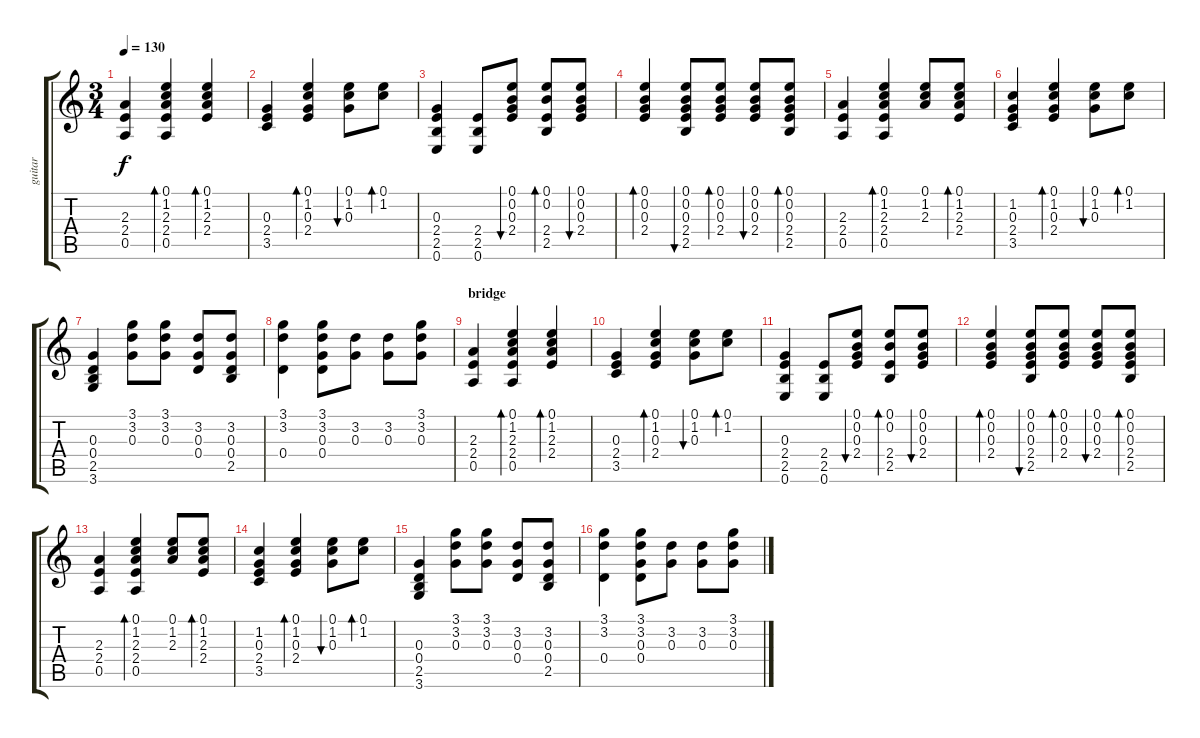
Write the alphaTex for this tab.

\track ("guitar" "guitar") {instrument acousticguitarsteel}
\staff {score tabs}
\tuning (E4 B3 G3 D3 A2 E2) {hide}
\ts (3 4)
\tempo 130
\clef g2
\ks c
(2.3 2.4 0.5).4{dy f} (0.1 1.2 2.3 2.4 0.5).4{bd 30} (0.1 1.2 2.3 2.4).4{bd 30} |
(0.3 2.4 3.5).4 (0.1 1.2 0.3 2.4).4{bd 30} (0.1 1.2 0.3).8{bu 30} (0.1 1.2).8{bd 30} |
(0.3 2.4 2.5 0.6).4 (2.4 2.5 0.6).8 (0.1 0.2 0.3 2.4).8{bu 60} (0.1 0.2 2.4 2.5).8{bd 30} (0.1 0.2 0.3 2.4).8{bu 30} |
(0.1 0.2 0.3 2.4).4{bd 60} (0.1 0.2 0.3 2.4 2.5).8{bu 30} (0.1 0.2 0.3 2.4).8{bd 30} (0.1 0.2 0.3 2.4).8{bu 30} (0.1 0.2 0.3 2.4 2.5).8{bd 30} |
(2.3 2.4 0.5).4 (0.1 1.2 2.3 2.4 0.5).4{bd 30} (0.1 1.2 2.3).8 (0.1 1.2 2.3 2.4).8{bd 30} |
(1.2 0.3 2.4 3.5).4 (0.1 1.2 0.3 2.4).4{bd 30} (0.1 1.2 0.3).8{bu 30} (0.1 1.2).8{bd 30} |
(0.3 0.4 2.5 3.6).4 (3.1 3.2 0.3).8 (3.1 3.2 0.3).8 (3.2 0.3 0.4).8 (3.2 0.3 0.4 2.5).8 |
(3.1 3.2 0.4).4 (3.1 3.2 0.3 0.4).8 (3.2 0.3).8 (3.2 0.3).8 (3.1 3.2 0.3).8 |
\section ("" "bridge")
(2.3 2.4 0.5).4 (0.1 1.2 2.3 2.4 0.5).4{bd 30} (0.1 1.2 2.3 2.4).4{bd 30} |
(0.3 2.4 3.5).4 (0.1 1.2 0.3 2.4).4{bd 30} (0.1 1.2 0.3).8{bu 30} (0.1 1.2).8{bd 30} |
(0.3 2.4 2.5 0.6).4 (2.4 2.5 0.6).8 (0.1 0.2 0.3 2.4).8{bu 60} (0.1 0.2 2.4 2.5).8{bd 30} (0.1 0.2 0.3 2.4).8{bu 30} |
(0.1 0.2 0.3 2.4).4{bd 60} (0.1 0.2 0.3 2.4 2.5).8{bu 30} (0.1 0.2 0.3 2.4).8{bd 30} (0.1 0.2 0.3 2.4).8{bu 30} (0.1 0.2 0.3 2.4 2.5).8{bd 30} |
(2.3 2.4 0.5).4 (0.1 1.2 2.3 2.4 0.5).4{bd 30} (0.1 1.2 2.3).8 (0.1 1.2 2.3 2.4).8{bd 30} |
(1.2 0.3 2.4 3.5).4 (0.1 1.2 0.3 2.4).4{bd 30} (0.1 1.2 0.3).8{bu 30} (0.1 1.2).8{bd 30} |
(0.3 0.4 2.5 3.6).4 (3.1 3.2 0.3).8 (3.1 3.2 0.3).8 (3.2 0.3 0.4).8 (3.2 0.3 0.4 2.5).8 |
(3.1 3.2 0.4).4 (3.1 3.2 0.3 0.4).8 (3.2 0.3).8 (3.2 0.3).8 (3.1 3.2 0.3).8
